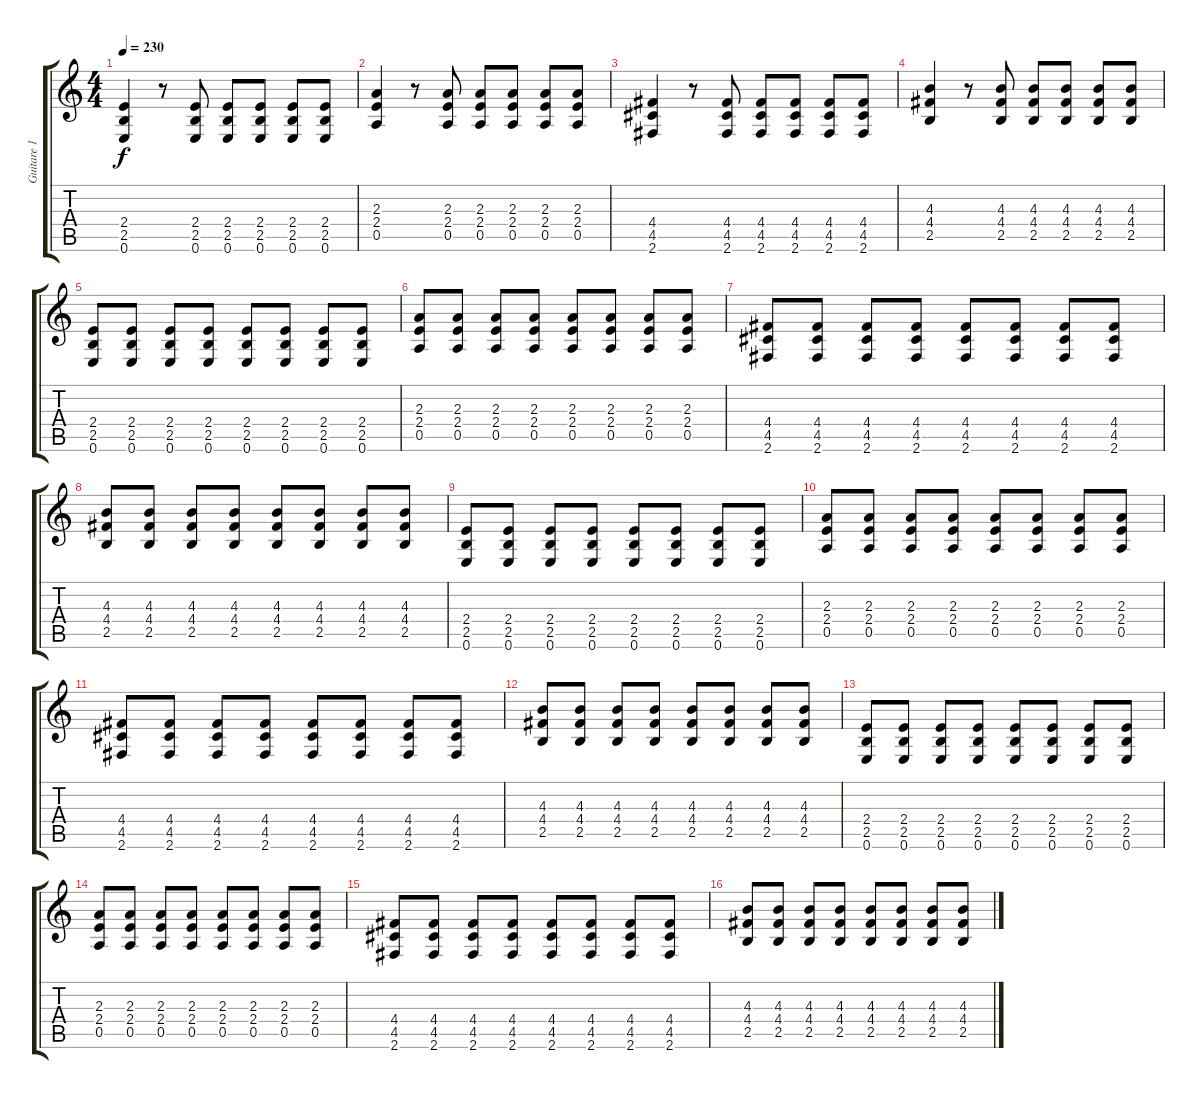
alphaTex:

\track ("Guitare 1" "Guitare 1") {instrument distortionguitar}
\staff {score tabs}
\tuning (E4 B3 G3 D3 A2 E2) {hide}
\ts (4 4)
\tempo 230
\clef g2
\ks c
(2.4 2.5 0.6).4{dy f} r.8 (2.4 2.5 0.6).8 (2.4 2.5 0.6).8 (2.4 2.5 0.6).8 (2.4 2.5 0.6).8 (2.4 2.5 0.6).8 |
(2.3 2.4 0.5).4 r.8 (2.3 2.4 0.5).8 (2.3 2.4 0.5).8 (2.3 2.4 0.5).8 (2.3 2.4 0.5).8 (2.3 2.4 0.5).8 |
(4.4 4.5 2.6).4 r.8 (4.4 4.5 2.6).8 (4.4 4.5 2.6).8 (4.4 4.5 2.6).8 (4.4 4.5 2.6).8 (4.4 4.5 2.6).8 |
(4.3 4.4 2.5).4 r.8 (4.3 4.4 2.5).8 (4.3 4.4 2.5).8 (4.3 4.4 2.5).8 (4.3 4.4 2.5).8 (4.3 4.4 2.5).8 |
(2.4 2.5 0.6).8{instrument electricguitarmuted} (2.4 2.5 0.6).8 (2.4 2.5 0.6).8 (2.4 2.5 0.6).8 (2.4 2.5 0.6).8 (2.4 2.5 0.6).8 (2.4 2.5 0.6).8 (2.4 2.5 0.6).8 |
(2.3 2.4 0.5).8 (2.3 2.4 0.5).8 (2.3 2.4 0.5).8 (2.3 2.4 0.5).8 (2.3 2.4 0.5).8 (2.3 2.4 0.5).8 (2.3 2.4 0.5).8 (2.3 2.4 0.5).8 |
(4.4 4.5 2.6).8 (4.4 4.5 2.6).8 (4.4 4.5 2.6).8 (4.4 4.5 2.6).8 (4.4 4.5 2.6).8 (4.4 4.5 2.6).8 (4.4 4.5 2.6).8 (4.4 4.5 2.6).8 |
(4.3 4.4 2.5).8 (4.3 4.4 2.5).8 (4.3 4.4 2.5).8 (4.3 4.4 2.5).8 (4.3 4.4 2.5).8 (4.3 4.4 2.5).8 (4.3 4.4 2.5).8 (4.3 4.4 2.5).8 |
(2.4 2.5 0.6).8{instrument electricguitarmuted} (2.4 2.5 0.6).8 (2.4 2.5 0.6).8 (2.4 2.5 0.6).8 (2.4 2.5 0.6).8 (2.4 2.5 0.6).8 (2.4 2.5 0.6).8 (2.4 2.5 0.6).8 |
(2.3 2.4 0.5).8 (2.3 2.4 0.5).8 (2.3 2.4 0.5).8 (2.3 2.4 0.5).8 (2.3 2.4 0.5).8 (2.3 2.4 0.5).8 (2.3 2.4 0.5).8 (2.3 2.4 0.5).8 |
(4.4 4.5 2.6).8 (4.4 4.5 2.6).8 (4.4 4.5 2.6).8 (4.4 4.5 2.6).8 (4.4 4.5 2.6).8 (4.4 4.5 2.6).8 (4.4 4.5 2.6).8 (4.4 4.5 2.6).8 |
(4.3 4.4 2.5).8 (4.3 4.4 2.5).8 (4.3 4.4 2.5).8 (4.3 4.4 2.5).8 (4.3 4.4 2.5).8 (4.3 4.4 2.5).8 (4.3 4.4 2.5).8 (4.3 4.4 2.5).8 |
(2.4 2.5 0.6).8{instrument distortionguitar} (2.4 2.5 0.6).8 (2.4 2.5 0.6).8 (2.4 2.5 0.6).8 (2.4 2.5 0.6).8 (2.4 2.5 0.6).8 (2.4 2.5 0.6).8 (2.4 2.5 0.6).8 |
(2.3 2.4 0.5).8 (2.3 2.4 0.5).8 (2.3 2.4 0.5).8 (2.3 2.4 0.5).8 (2.3 2.4 0.5).8 (2.3 2.4 0.5).8 (2.3 2.4 0.5).8 (2.3 2.4 0.5).8 |
(4.4 4.5 2.6).8 (4.4 4.5 2.6).8 (4.4 4.5 2.6).8 (4.4 4.5 2.6).8 (4.4 4.5 2.6).8 (4.4 4.5 2.6).8 (4.4 4.5 2.6).8 (4.4 4.5 2.6).8 |
(4.3 4.4 2.5).8 (4.3 4.4 2.5).8 (4.3 4.4 2.5).8 (4.3 4.4 2.5).8 (4.3 4.4 2.5).8 (4.3 4.4 2.5).8 (4.3 4.4 2.5).8 (4.3 4.4 2.5).8
